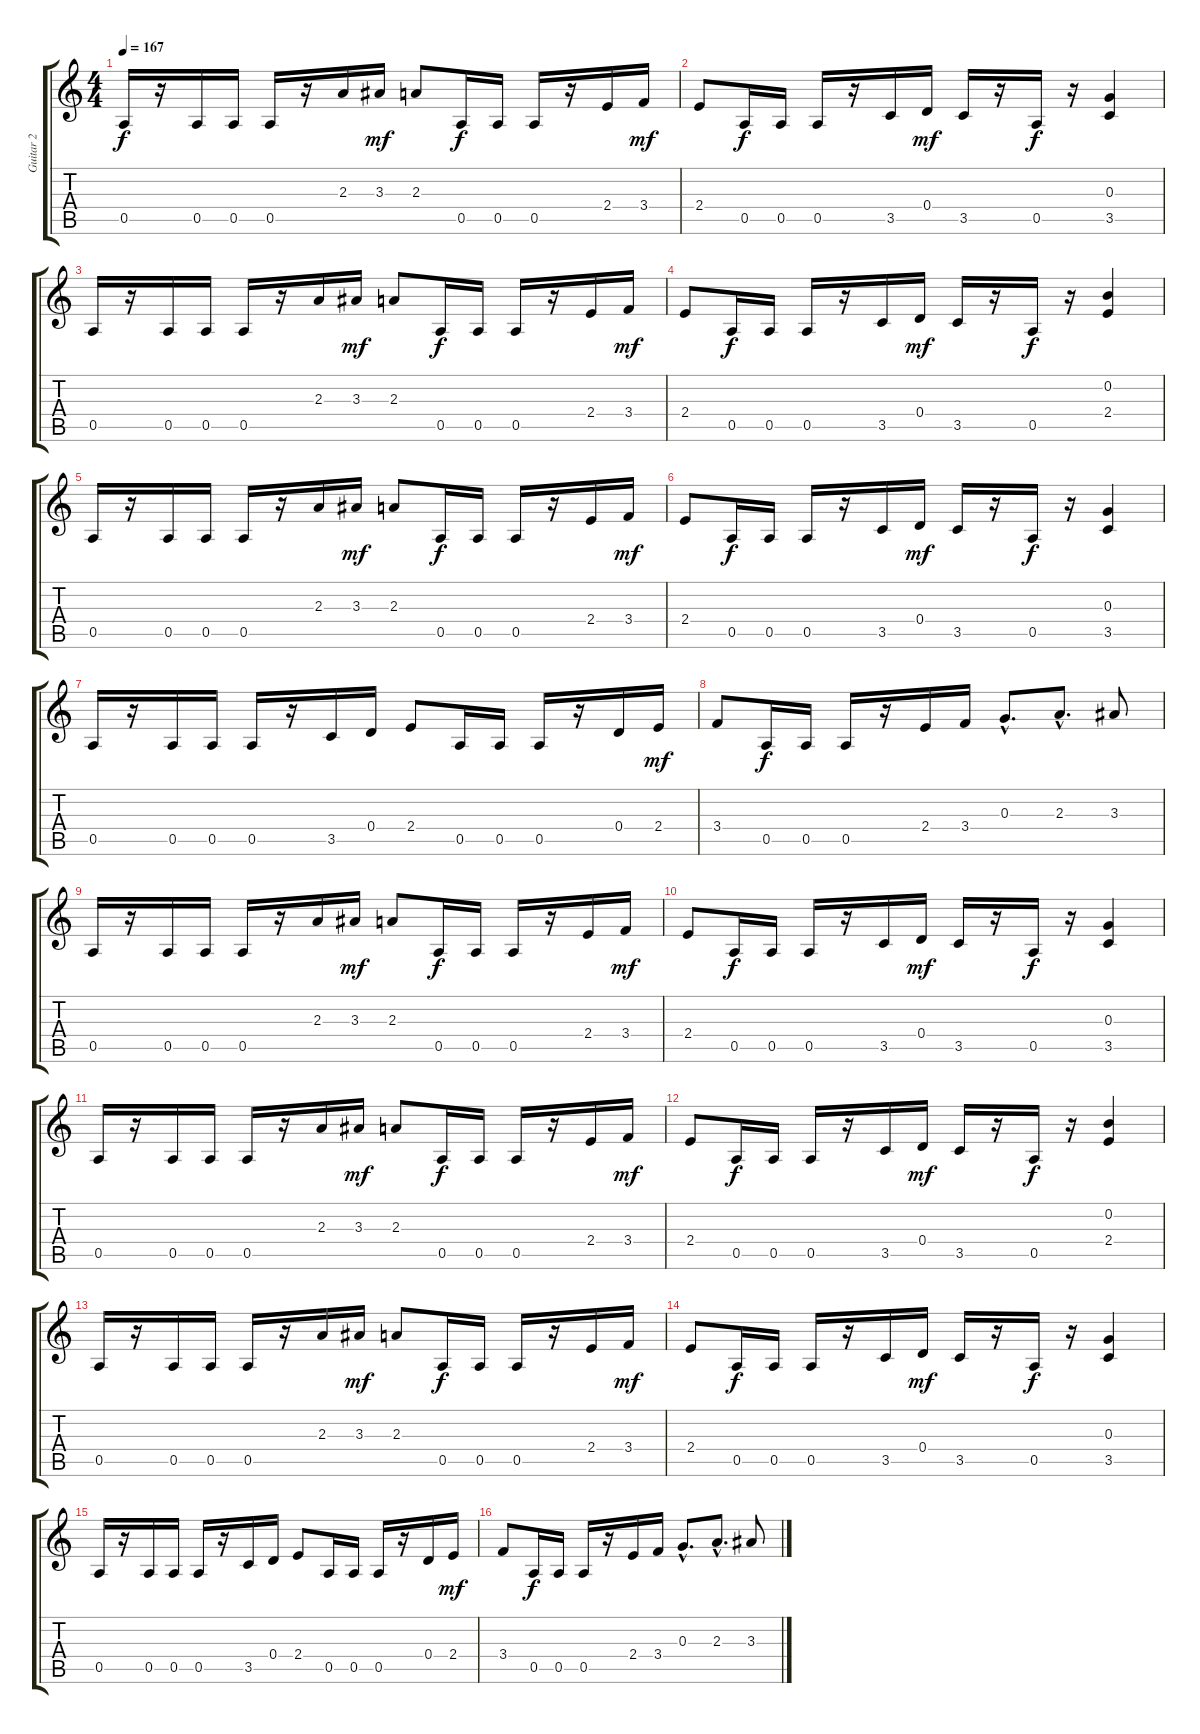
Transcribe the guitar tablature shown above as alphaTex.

\track ("Guitar 2" "Guitar 2") {instrument distortionguitar}
\staff {score tabs}
\tuning (E4 B3 G3 D3 A2 E2) {hide}
\ts (4 4)
\tempo 167
\clef g2
\ks c
0.5.16{dy f} r.16 0.5.16 0.5.16 0.5.16 r.16 2.3.16 3.3.16{dy mf} 2.3.8 0.5.16{dy f} 0.5.16 0.5.16 r.16 2.4.16 3.4.16{dy mf} |
2.4.8 0.5.16{dy f} 0.5.16 0.5.16 r.16 3.5.16 0.4.16{dy mf} 3.5.16 r.16 0.5.16{dy f} r.16 (0.3 3.5).4 |
0.5.16 r.16 0.5.16 0.5.16 0.5.16 r.16 2.3.16 3.3.16{dy mf} 2.3.8 0.5.16{dy f} 0.5.16 0.5.16 r.16 2.4.16 3.4.16{dy mf} |
2.4.8 0.5.16{dy f} 0.5.16 0.5.16 r.16 3.5.16 0.4.16{dy mf} 3.5.16 r.16 0.5.16{dy f} r.16 (0.2 2.4).4 |
0.5.16 r.16 0.5.16 0.5.16 0.5.16 r.16 2.3.16 3.3.16{dy mf} 2.3.8 0.5.16{dy f} 0.5.16 0.5.16 r.16 2.4.16 3.4.16{dy mf} |
2.4.8 0.5.16{dy f} 0.5.16 0.5.16 r.16 3.5.16 0.4.16{dy mf} 3.5.16 r.16 0.5.16{dy f} r.16 (0.3 3.5).4 |
0.5.16 r.16 0.5.16 0.5.16 0.5.16 r.16 3.5.16 0.4.16 2.4.8 0.5.16 0.5.16 0.5.16 r.16 0.4.16 2.4.16{dy mf} |
3.4.8 0.5.16{dy f} 0.5.16 0.5.16 r.16 2.4.16 3.4.16 0.3{hac}.8{d} 2.3{hac}.8{d} 3.3.8 |
0.5.16 r.16 0.5.16 0.5.16 0.5.16 r.16 2.3.16 3.3.16{dy mf} 2.3.8 0.5.16{dy f} 0.5.16 0.5.16 r.16 2.4.16 3.4.16{dy mf} |
2.4.8 0.5.16{dy f} 0.5.16 0.5.16 r.16 3.5.16 0.4.16{dy mf} 3.5.16 r.16 0.5.16{dy f} r.16 (0.3 3.5).4 |
0.5.16 r.16 0.5.16 0.5.16 0.5.16 r.16 2.3.16 3.3.16{dy mf} 2.3.8 0.5.16{dy f} 0.5.16 0.5.16 r.16 2.4.16 3.4.16{dy mf} |
2.4.8 0.5.16{dy f} 0.5.16 0.5.16 r.16 3.5.16 0.4.16{dy mf} 3.5.16 r.16 0.5.16{dy f} r.16 (0.2 2.4).4 |
0.5.16 r.16 0.5.16 0.5.16 0.5.16 r.16 2.3.16 3.3.16{dy mf} 2.3.8 0.5.16{dy f} 0.5.16 0.5.16 r.16 2.4.16 3.4.16{dy mf} |
2.4.8 0.5.16{dy f} 0.5.16 0.5.16 r.16 3.5.16 0.4.16{dy mf} 3.5.16 r.16 0.5.16{dy f} r.16 (0.3 3.5).4 |
0.5.16 r.16 0.5.16 0.5.16 0.5.16 r.16 3.5.16 0.4.16 2.4.8 0.5.16 0.5.16 0.5.16 r.16 0.4.16 2.4.16{dy mf} |
3.4.8 0.5.16{dy f} 0.5.16 0.5.16 r.16 2.4.16 3.4.16 0.3{hac}.8{d} 2.3{hac}.8{d} 3.3.8
